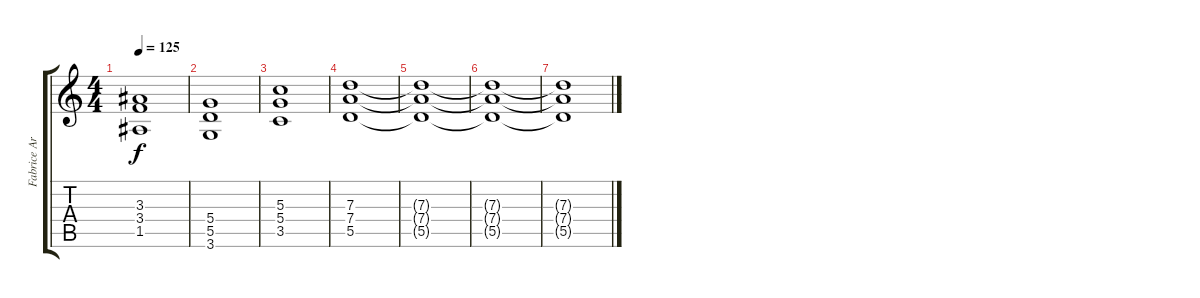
\track ("Fabrice Arnouts" "Fabrice Ar") {instrument distortionguitar}
\staff {score tabs}
\tuning (E4 B3 G3 D3 A2 E2) {hide}
\ts (4 4)
\tempo 125
\clef g2
\ks c
(3.3 3.4 1.5).1{dy f} |
(5.4 5.5 3.6).1 |
(5.3 5.4 3.5).1 |
(7.3 7.4 5.5).1{volume 0} |
(7.3{t} 7.4{t} 5.5{t}).1 |
(7.3{t} 7.4{t} 5.5{t}).1 |
(7.3{t} 7.4{t} 5.5{t}).1
